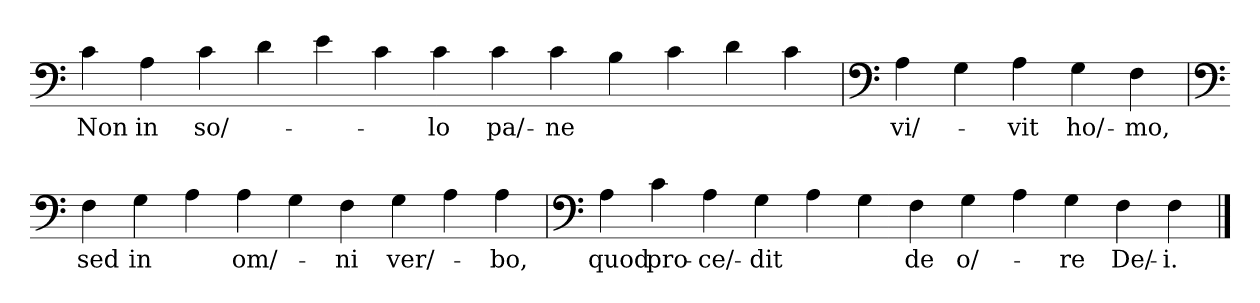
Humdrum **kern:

**kern	**text
*part1	*part1
*staff1	*staff1
*clefF4	*
=	=
4c	Non
4A	in
4c	so/-
4d	.
4e	.
4c	.
4c	-lo
4c	pa/-
4c	-ne
4B	.
4c	.
4d	.
4c	.
=`	=`
*clefF4	*
4A	vi/-
4G	.
4A	-vit
4G	ho/-
4F	-mo,
='	='
*clefF4	*
4F	sed
4G	in
4A	.
4A	om/-
4G	.
4F	-ni
4G	ver/-
4A	.
4A	-bo,
=`	=`
*clefF4	*
4A	quod
4c	pro-
4A	-ce/-
4G	-dit
4A	.
4G	.
4F	de
4G	o/-
4A	.
4G	-re
4F	De/-
4F	-i.
==	==
*-	*-
